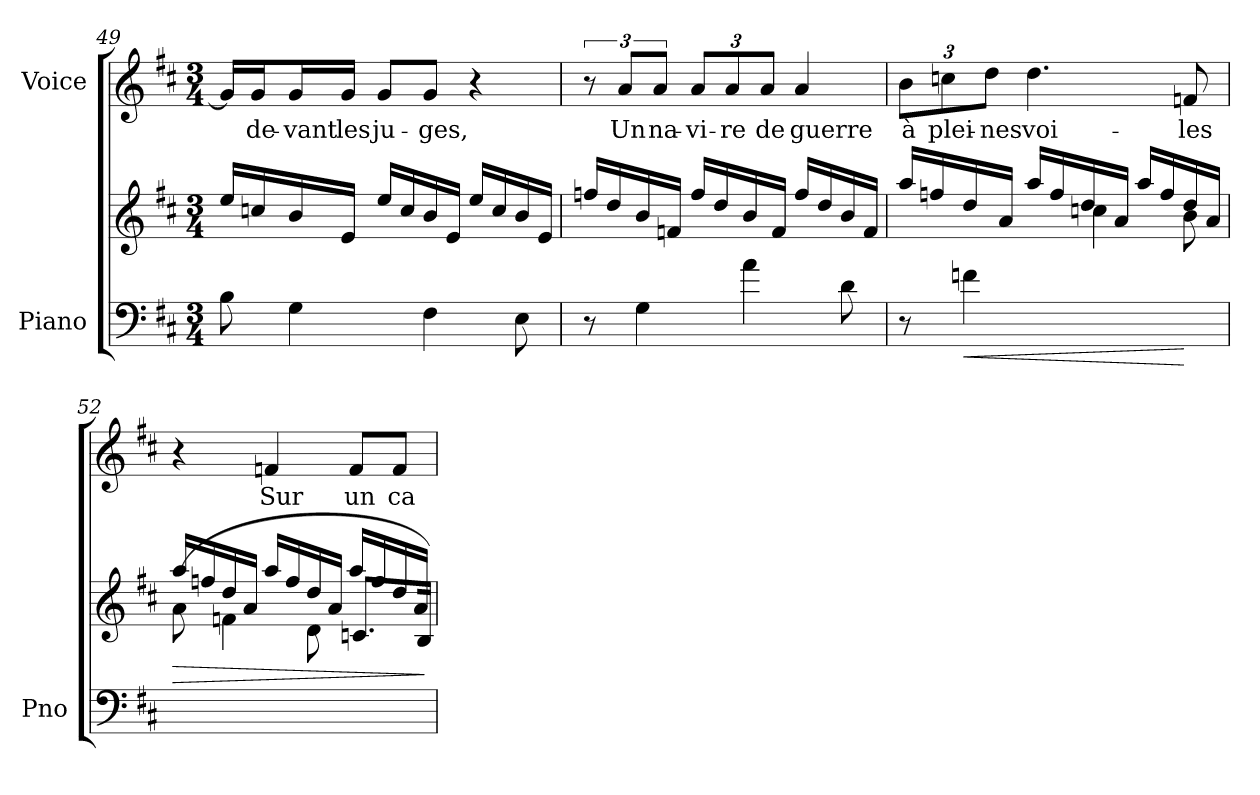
**kern	**kern	**dynam	**kern	**text
*part2	*part2	*part2	*part1	*part1
*staff3	*staff2	*staff2/3	*staff1	*staff1
*I"Piano	*	*	*I"Voice	*
*I'Pno	*	*	*	*
*clefF4	*clefG2	*	*clefG2	*
*k[f#c#]	*k[f#c#]	*	*k[f#c#]	*
*M3/4	*M3/4	*	*M3/4	*
=49	=49	=49	=49	=49
8B\	16ee/LL	.	16g/LL]	.
.	16ccn/	.	16g/J	de-
4G\	16b/	.	16g/L	-vant
.	16e/JJ	.	16g/JJ	les
.	16ee/LL	.	8g/L	ju-
.	16cc/	.	.	.
4F#\	16b/	.	8g/J	-ges,
.	16e/JJ	.	.	.
.	16ee/LL	.	4r	.
.	16cc/	.	.	.
8E\	16b/	.	.	.
.	16e/JJ	.	.	.
=50	=50	=50	=50	=50
8r	16ffn/LL	.	12r	.
.	16dd/	.	.	.
.	.	.	12a/L	Un
4G\	16b/	.	.	.
.	.	.	12a/J	na-
.	16fn/JJ	.	.	.
.	16ff/LL	.	12a/L	-vi-
.	16dd/	.	.	.
.	.	.	12a/	-re
4a\	16b/	.	.	.
.	.	.	12a/J	de
.	16f/JJ	.	.	.
.	16ff/LL	.	4a/	guerre
.	16dd/	.	.	.
8d\	16b/	.	.	.
.	16f/JJ	.	.	.
=51	=51	=51	=51	=51
*	*^	*	*	*
8r	16aa/LL	4.ryy	.	12b\L	à
.	16ffn/	.	.	.	.
.	.	.	.	12ccn\	plei-
!	!	!	!LO:HP:b=2	!	!
(<4fn\	16dd/	.	<	.	.
.	.	.	.	12dd\J	-nes
.	16a/JJ	.	.	.	.
.	16aa/LL	.	.	4.dd\	voi-
.	16ff/	.	.	.	.
4.ryy	16dd/	4ccn\	.	.	.
.	16a/JJ	.	.	.	.
.	16aa/LL	.	.	.	.
.	16ff/	.	.	.	.
.	16dd/	8b\)	[	8fn/	-les
.	16a/JJ	.	.	.	.
=52	=52	=52	=52	=52	=52
!	!	!	!LO:HP:b	!	!
2.ryy	16aa/LL	(<8a\	>	4r	.
.	16ffn/	.	.	.	.
.	16dd/	4fn\	.	.	.
.	16a/JJ	.	.	.	.
.	16aa/LL	.	.	4fn/	Sur
.	16ff/	.	.	.	.
.	16dd/	8d\	.	.	.
.	16a/JJ	.	.	.	.
.	16aa/LL	8.cn/L	.	8f/L	un
.	16ff/	.	.	.	.
.	16dd/	.	.	8f/J	ca-
.	16a/JJ	16B/Jk)	.	.	.
*	*v	*v	*	*	*
.	.	]	.	.
=	=	=	=	=
*-	*-	*-	*-	*-
